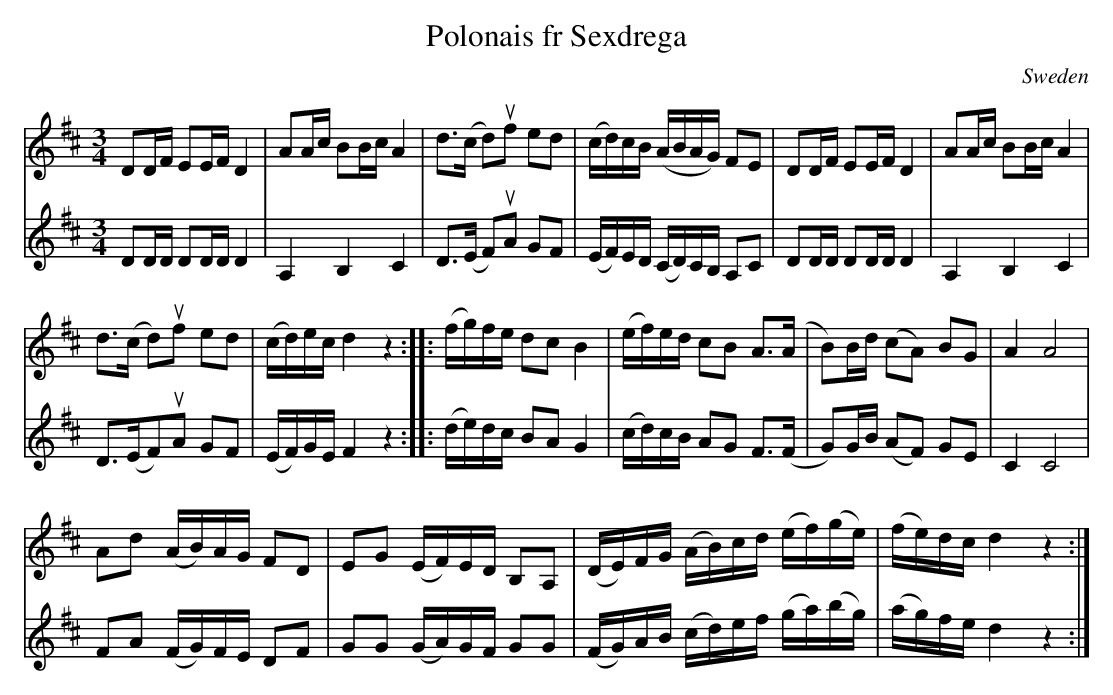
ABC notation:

X:1
T:Polonais fr Sexdrega
M:3/4
O:Sweden
K:D
V:1
DD/F/ EE/F/ D2 | AA/c/ BB/c/ A2 | \
d>(c d)uf ed | (c/d/)c/B/ (A/B/A/G/) FE|\
DD/F/ EE/F/ D2 | AA/c/ BB/c/ A2 |
d>(c d)uf ed | (c/d/)e/c/ d2 z2 ::\
(f/g/)f/e/ dc B2 | (e/f/)e/d/ cB A>(A | \
B)B/d/ (cA) BG| A2 A4 |
Ad (A/B/)A/G/ FD| EG (E/F/)E/D/ B,A,| \
(D/E/)F/G/ (A/B/)c/d/ (e/f/)(g/e/)| (f/e/)d/c/ d2 z2:|
V:2
DD/D/ DD/D/ D2| A,2B,2C2 | \
D>(E F)uA GF| (E/F/)E/D/ (C/D/)C/B,/ A,C|\
DD/D/ DD/D/ D2 | A,2 B,2 C2 | \
D>(EF)uA GF | (E/F/)G/E/ F2z2 ::\
(d/e/)d/c/ BA G2 | (c/d/)c/B/ AG F>(F |\
G)G/B/ (AF) GE | C2C4 |\
FA (F/G/)F/E/ DF | GG (G/A/)G/F/ GG | \
(F/G/)A/B/ (c/d/)e/f/ (g/a/)(b/g/)| (a/g/)f/e/ d2 z2 :|
